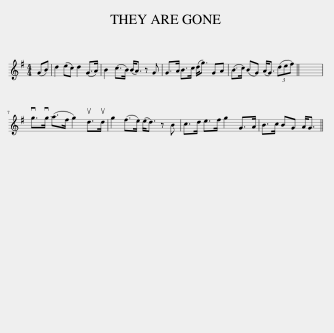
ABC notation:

X:1
L:1/8
M:4/4
I:linebreak $
K:G
V:1 treble
V:1
 (GB) | d2 (ec) d2 (G>A) | B2 (c>B) (B<A) z G | G>A B>c (d<g) GA | (B>c) (BG) (A<G) (3(def) || %5
 x8 |$ vg>vg (a>f g2) ud>ud | g2 (f>e) (e<d) z B | c>d e>f g2 G>A | B>c BG A<G || %10
